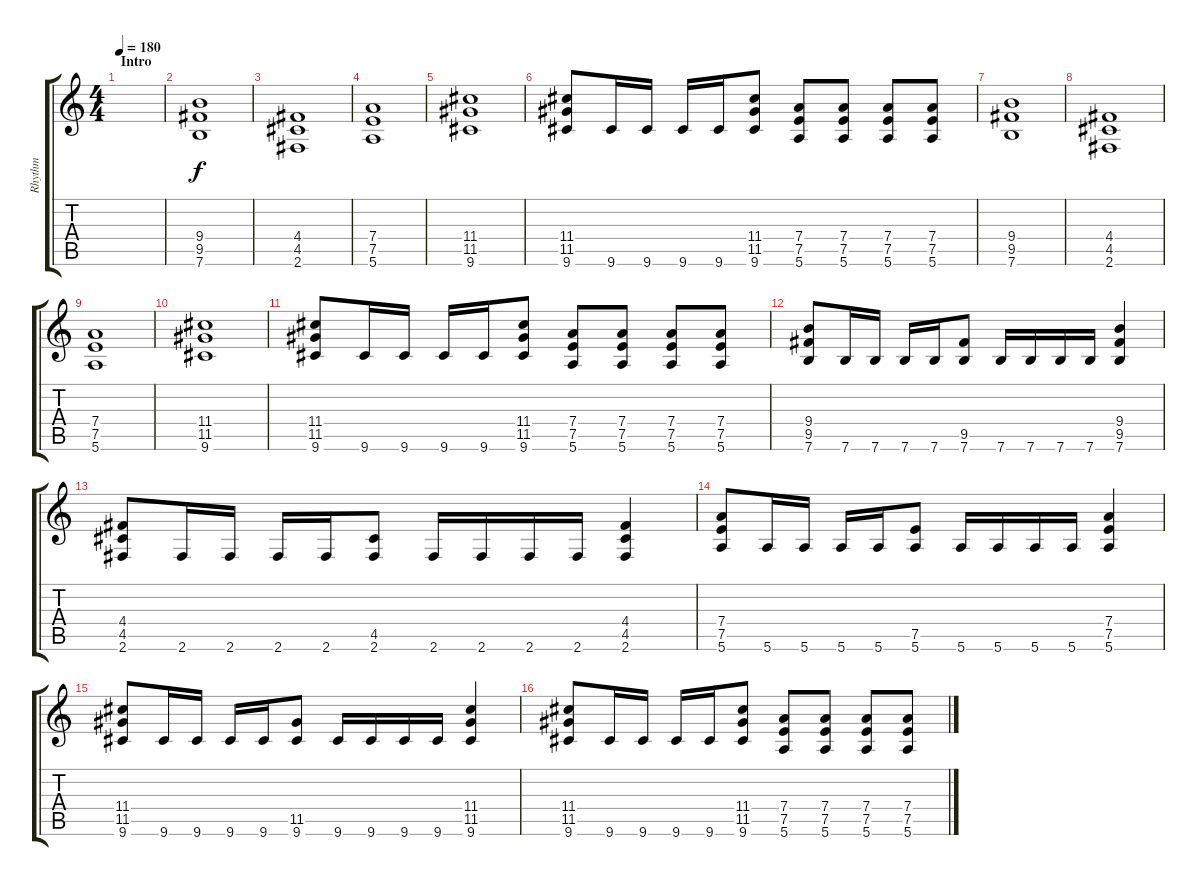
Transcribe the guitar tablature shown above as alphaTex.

\track ("Rhythm" "Rhythm") {instrument distortionguitar}
\staff {score tabs}
\tuning (E4 B3 G3 D3 A2 E2) {hide}
\ts (4 4)
\section ("" "Intro")
\tempo 180
\clef g2
\ks c
|
(9.4 9.5 7.6).1 |
(4.4 4.5 2.6).1 |
(7.4 7.5 5.6).1 |
(11.4 11.5 9.6).1 |
(11.4 11.5 9.6).8 9.6.16 9.6.16 9.6.16 9.6.16 (11.4 11.5 9.6).8 (7.4 7.5 5.6).8 (7.4 7.5 5.6).8 (7.4 7.5 5.6).8 (7.4 7.5 5.6).8 |
(9.4 9.5 7.6).1 |
(4.4 4.5 2.6).1 |
(7.4 7.5 5.6).1 |
(11.4 11.5 9.6).1 |
(11.4 11.5 9.6).8 9.6.16 9.6.16 9.6.16 9.6.16 (11.4 11.5 9.6).8 (7.4 7.5 5.6).8 (7.4 7.5 5.6).8 (7.4 7.5 5.6).8 (7.4 7.5 5.6).8 |
(9.4 9.5 7.6).8 7.6.16 7.6.16 7.6.16 7.6.16 (9.5 7.6).8 7.6.16 7.6.16 7.6.16 7.6.16 (9.4 9.5 7.6).4 |
(4.4 4.5 2.6).8 2.6.16 2.6.16 2.6.16 2.6.16 (4.5 2.6).8 2.6.16 2.6.16 2.6.16 2.6.16 (4.4 4.5 2.6).4 |
(7.4 7.5 5.6).8 5.6.16 5.6.16 5.6.16 5.6.16 (7.5 5.6).8 5.6.16 5.6.16 5.6.16 5.6.16 (7.4 7.5 5.6).4 |
(11.4 11.5 9.6).8 9.6.16 9.6.16 9.6.16 9.6.16 (11.5 9.6).8 9.6.16 9.6.16 9.6.16 9.6.16 (11.4 11.5 9.6).4 |
(11.4 11.5 9.6).8 9.6.16 9.6.16 9.6.16 9.6.16 (11.4 11.5 9.6).8 (7.4 7.5 5.6).8 (7.4 7.5 5.6).8 (7.4 7.5 5.6).8 (7.4 7.5 5.6).8
